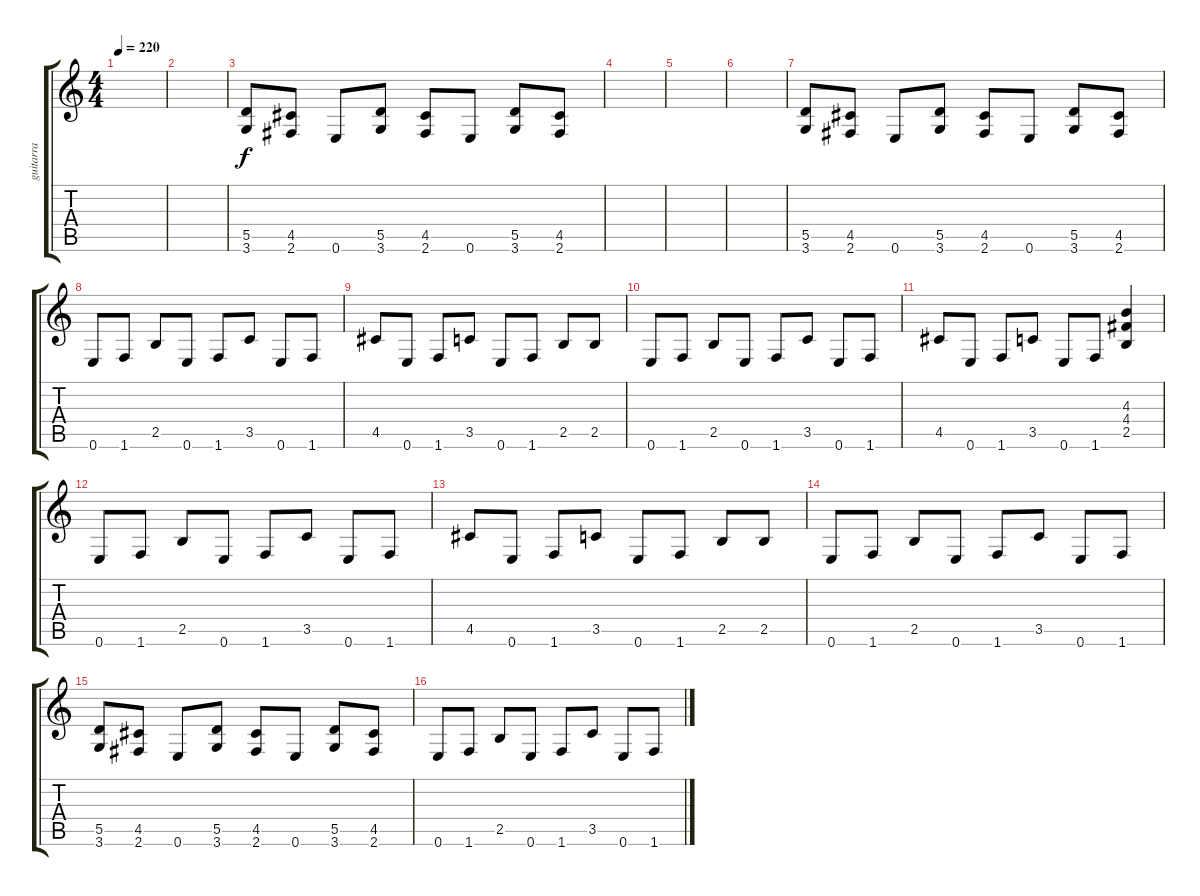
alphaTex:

\track ("guitarra" "guitarra") {instrument distortionguitar}
\staff {score tabs}
\tuning (E4 B3 G3 D3 A2 E2) {hide}
\ts (4 4)
\tempo 220
\clef g2
\ks c
|
|
(5.5 3.6).8 (4.5 2.6).8 0.6.8 (5.5 3.6).8 (4.5 2.6).8 0.6.8 (5.5 3.6).8 (4.5 2.6).8 |
|
|
|
(5.5 3.6).8 (4.5 2.6).8 0.6.8 (5.5 3.6).8 (4.5 2.6).8 0.6.8 (5.5 3.6).8 (4.5 2.6).8 |
0.6.8 1.6.8 2.5.8 0.6.8 1.6.8 3.5.8 0.6.8 1.6.8 |
4.5.8 0.6.8 1.6.8 3.5.8 0.6.8 1.6.8 2.5.8 2.5.8 |
0.6.8 1.6.8 2.5.8 0.6.8 1.6.8 3.5.8 0.6.8 1.6.8 |
4.5.8 0.6.8 1.6.8 3.5.8 0.6.8 1.6.8 (4.3 4.4 2.5).4 |
0.6.8 1.6.8 2.5.8 0.6.8 1.6.8 3.5.8 0.6.8 1.6.8 |
4.5.8 0.6.8 1.6.8 3.5.8 0.6.8 1.6.8 2.5.8 2.5.8 |
0.6.8 1.6.8 2.5.8 0.6.8 1.6.8 3.5.8 0.6.8 1.6.8 |
(5.5 3.6).8 (4.5 2.6).8 0.6.8 (5.5 3.6).8 (4.5 2.6).8 0.6.8 (5.5 3.6).8 (4.5 2.6).8 |
0.6.8 1.6.8 2.5.8 0.6.8 1.6.8 3.5.8 0.6.8 1.6.8
